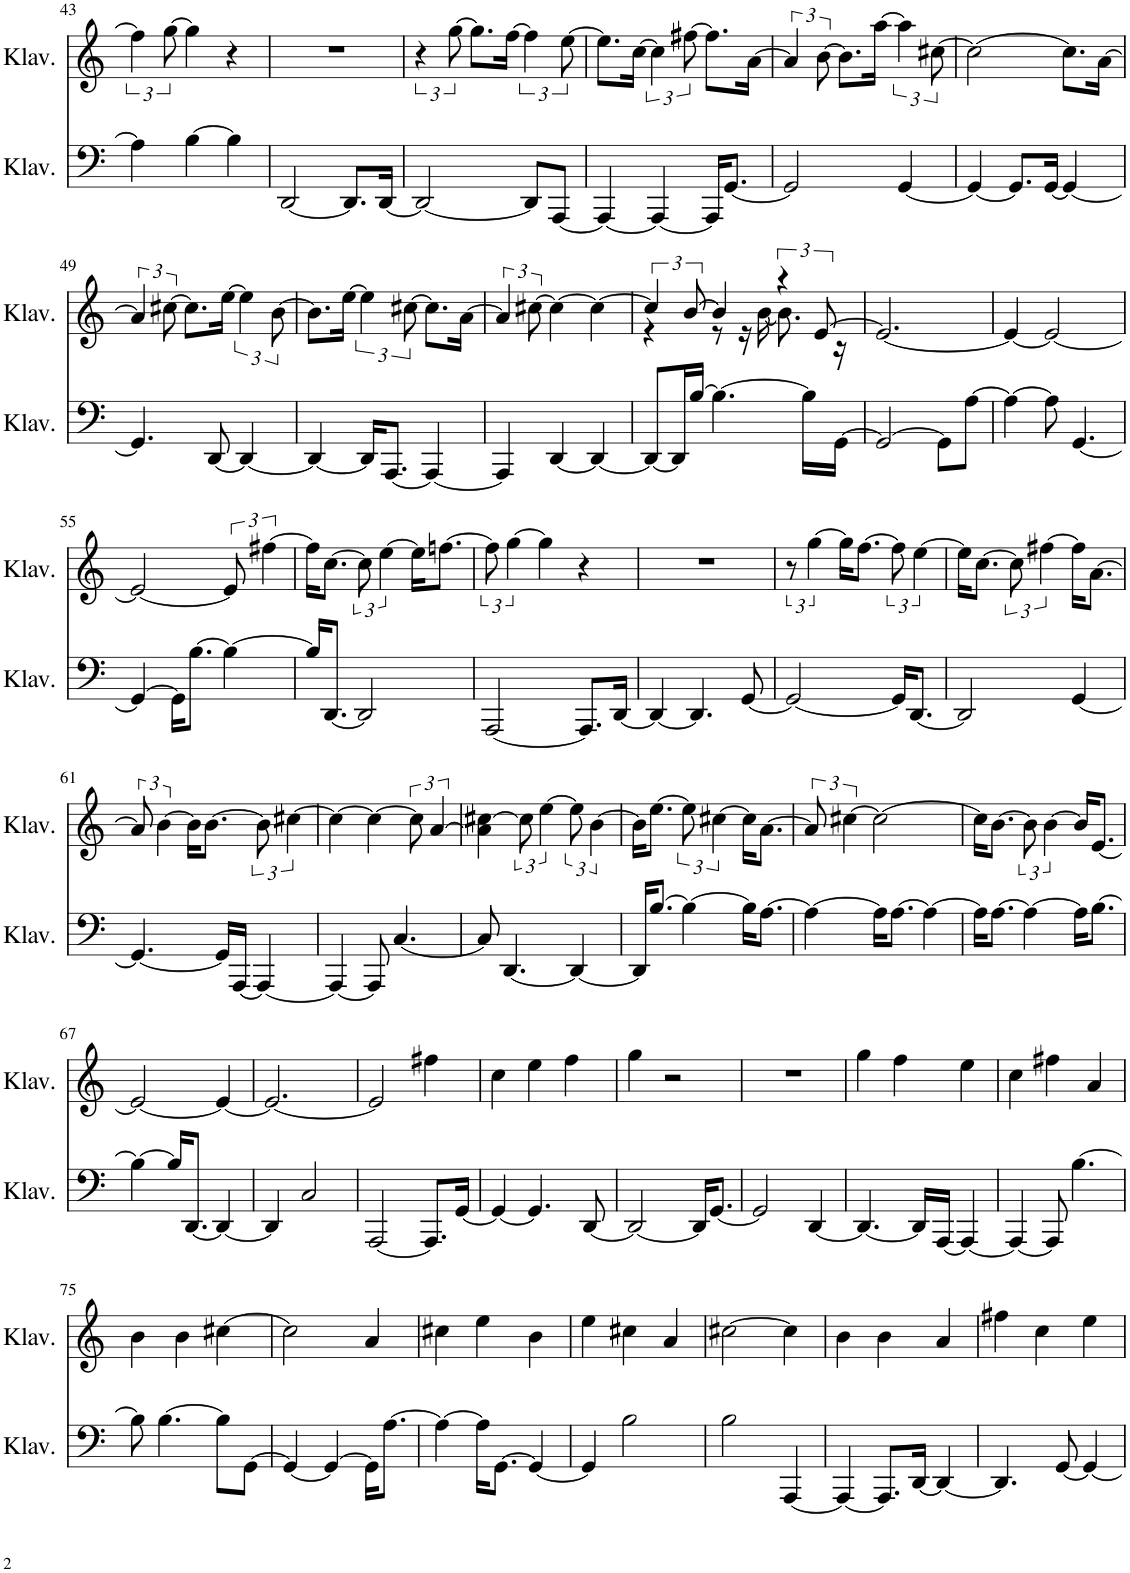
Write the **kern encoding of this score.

**kern	**kern
*part2	*part1
*staff2	*staff1
*I"Klavier	*I"Klavier
*I'Klav.	*I'Klav.
!!LO:PB:g=z
*clefF4	*clefG2
*k[]	*k[]
*M3/4	*M3/4
=43	=43
4A\]	6ff\]
.	[12gg\
[4B\	4gg\]
4B\]	4r
=44	=44
[2DD/	2.r
8.DD/L]	.
[16DD/Jk	.
=45	=45
2DD/_	6r
.	[12gg\
.	8.gg\L]
.	[16ff\Jk
8DD/L]	6ff\]
[8AAA/J	.
.	[12ee\
=46	=46
4AAA/_	8.ee\L]
.	[16cc\Jk
4AAA/_	6cc\]
.	[12ff#X\
16AAA/KL]	8.ff#\L]
[8.GG/J	.
.	[16a\Jk
=47	=47
2GG/]	6a/]
.	[12b\
.	8.b\L]
.	[16aa\Jk
[4GG/	6aa\]
.	[12cc#X\
=48	=48
4GG/_	2cc#\_
8.GG/L]	.
[16GG/Jk	.
4GG/_	8.cc#\L]
.	[16a\Jk
!!LO:LB:g=z
=49	=49
4.GG/]	6a/]
.	[12cc#X\
.	8.cc#\L]
[8DD/	.
.	[16ee\Jk
4DD/_	6ee\]
.	[12b\
=50	=50
4DD/_	8.b\L]
.	[16ee\Jk
16DD/KL]	6ee\]
[8.AAA/J	.
.	[12cc#X\
4AAA/_	8.cc#\L]
.	[16a\Jk
=51	=51
4AAA/]	6a/]
.	[12cc#X\
[4DD/	4cc#\_
4DD/_	4cc#\_
=52	=52
*	*^
8DD/L_	6cc#/]	4r
16DD/L]	.	.
.	[12b/	.
[16B/JJ	.	.
4.B\_	4b/]	8r
.	.	16r
.	.	[16b\
.	6r	8.b\]
16B\LL]	.	.
.	[12e/	.
[16GG\JJ	.	16r
*	*v	*v
=53	=53
2GG/_	2.e/_
8GG\L]	.
[8A\J	.
=54	=54
4A\_	4e/_
8A\]	2e/_
[4.GG/	.
!!LO:LB:g=z
=55	=55
4GG/_	2e/_
16GG\KL]	.
[8.B\J	.
4B\_	12e/]
.	[6ff#X\
=56	=56
16B/KL]	16ff#\KL]
[8.DD/J	[8.cc\J
2DD/]	12cc\]
.	[6ee\
.	16ee\KL]
.	[8.ffn\J
=57	=57
[2AAA/	12ff\]
.	[6gg\
.	4gg\]
8.AAA/L]	4r
[16DD/Jk	.
=58	=58
4DD/_	2.r
4.DD/]	.
[8GG/	.
=59	=59
2GG/_	12r
.	[6gg\
.	16gg\KL]
.	[8.ff\J
16GG/KL]	12ff\]
[8.DD/J	.
.	[6ee\
=60	=60
2DD/]	16ee\KL]
.	[8.cc\J
.	12cc\]
.	[6ff#X\
[4GG/	16ff#\KL]
.	[8.a\J
!!LO:LB:g=z
=61	=61
4.GG/_	12a/]
.	[6b\
.	16b\KL]
.	[8.b\J
16GG/LL]	.
[16AAA/JJ	.
4AAA/_	12b\]
.	[6cc#X\
=62	=62
4AAA/_	4cc#\_
8AAA/]	4cc#\_
[4.C/	.
.	12cc#\]
.	[6a/
=63	=63
8C/]	4a\] [4cc#X\
[4.DD/	.
.	12cc#\]
.	[4ee\
4DD/_	.
.	[6b\
=64	=64
16DD/KL]	16b\KL]
[8.B/J	[8.ee\J
4B\_	12ee\]
.	[6cc#X\
16B\KL]	16cc#\KL]
[8.A\J	[8.a\J
=65	=65
4A\_	12a/]
.	[6cc#X\
16A\KL]	2cc#\_
[8.A\J	.
4A\_	.
=66	=66
16A\KL]	16cc#\KL]
[8.A\J	[8.b\J
4A\_	4b\]
16A\KL]	16b/KL]
[8.B\J	[8.e/J
!!LO:LB:g=z
=67	=67
4B\_	2e/_
16B/KL]	.
[8.DD/J	.
4DD/_	4e/_
=68	=68
4DD/]	2.e/_
2C/	.
=69	=69
[2AAA/	2e/]
8.AAA/L]	4ff#X\
[16GG/Jk	.
=70	=70
4GG/_	4cc\
4.GG/]	4ee\
.	4ff\
[8DD/	.
=71	=71
2DD/_	4gg\
.	2r
16DD/KL]	.
[8.GG/J	.
=72	=72
2GG/]	2.r
[4DD/	.
=73	=73
4.DD/_	4gg\
.	4ff\
16DD/LL]	.
[16AAA/JJ	.
4AAA/_	4ee\
=74	=74
4AAA/_	4cc\
8AAA/]	4ff#X\
[4.B\	.
.	4a/
!!LO:LB:g=z
=75	=75
8B\]	4b\
[4.B\	.
.	4b\
8B\L]	[4cc#X\
[8GG\J	.
=76	=76
4GG/_	2cc#\]
4GG/_	.
16GG\KL]	4a/
[8.A\J	.
=77	=77
4A\_	4cc#X\
16A\KL]	4ee\
[8.GG\J	.
4GG/_	4b\
=78	=78
4GG/]	4ee\
2B\	4cc#X\
.	4a/
=79	=79
2B\	[2cc#X\
[4AAA/	4cc#\]
=80	=80
4AAA/_	4b\
8.AAA/L]	4b\
[16DD/Jk	.
4DD/_	4a/
=81	=81
4.DD/]	4ff#X\
.	4cc\
[8GG/	.
4GG/_	4ee\
=	=
*-	*-
